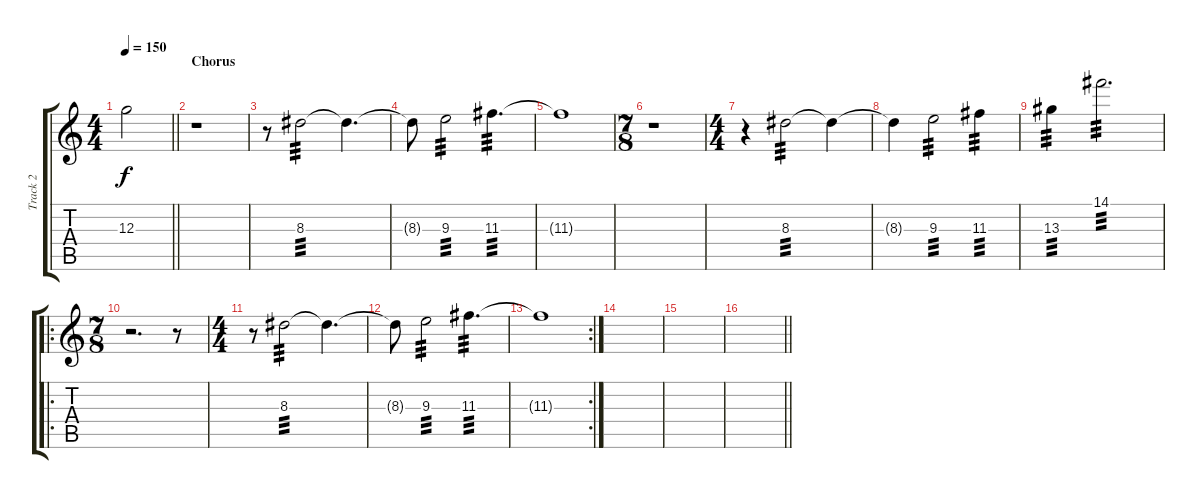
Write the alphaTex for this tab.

\track ("Track 2" "Track 2") {instrument distortionguitar}
\staff {score tabs}
\tuning (E4 B3 G3 D3 A2 E2) {hide}
\ts (4 4)
\tempo 150
\clef g2
\barLineRight lightlight
\ks c
12.3{t}.2{dy f} |
\section ("" "Chorus")
r.1 |
r.8 8.3.2{tp 3} 8.3{t}.4{d} |
8.3{t}.8 9.3.2{tp 3} 11.3.4{d tp 3} |
11.3{t}.1 |
\ts (7 8)
r.1 |
\ts (4 4)
r.4 8.3.2{tp 3} 8.3{t}.4 |
8.3{t}.4 9.3.2{tp 3} 11.3.4{tp 3} |
13.3.4{tp 3} 14.1.2{d tp 3} |
\ro
\ts (7 8)
r.2{d} r.8 |
\ts (4 4)
r.8 8.3.2{tp 3} 8.3{t}.4{d} |
8.3{t}.8 9.3.2{tp 3} 11.3.4{d tp 3} |
\rc 2
11.3{t}.1 |
|
|
\barLineRight lightlight
